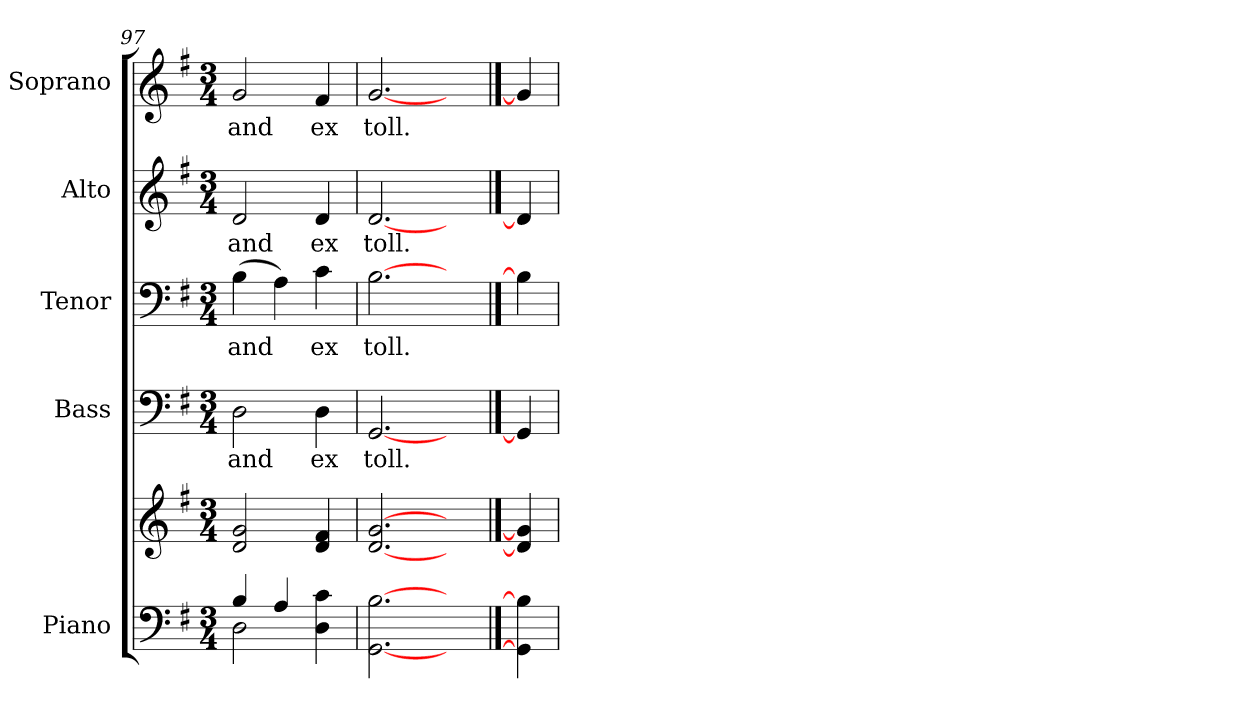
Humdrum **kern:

**kern	**kern	**kern	**text	**kern	**text	**kern	**text	**kern	**text
*part5	*part5	*part4	*part4	*part3	*part3	*part2	*part2	*part1	*part1
*staff6	*staff5	*staff4	*staff4	*staff3	*staff3	*staff2	*staff2	*staff1	*staff1
*I"Piano	*	*I"Bass	*	*I"Tenor	*	*I"Alto	*	*I"Soprano	*
*I'Pno.	*	*I'B.	*	*I'T.	*	*I'A.	*	*I'S.	*
*clefF4	*clefG2	*clefF4	*	*clefF4	*	*clefG2	*	*clefG2	*
*k[f#]	*k[f#]	*k[f#]	*	*k[f#]	*	*k[f#]	*	*k[f#]	*
*G:	*G:	*G:	*	*G:	*	*G:	*	*G:	*
*M3/4	*M3/4	*M3/4	*	*M3/4	*	*M3/4	*	*M3/4	*
=97	=97	=97	=97	=97	=97	=97	=97	=97	=97
*^	*	*	*	*	*	*	*	*	*
!	!	!	!	!LO:LY:b:color=#000000	!	!	!	!	!	!
!	!	!	!	!	!	!LO:LY:b:color=#000000	!	!	!	!
!	!	!	!	!	!	!	!	!LO:LY:b:color=#000000	!	!
!	!	!	!	!	!	!	!	!	!	!LO:LY:b:color=#000000
4Bi/	2Di\	2di/ 2gi	2Di\	and	(4Bi\	and	2di/	and	2gi/	and
4Ai/	.	.	.	.	4Ai\)	.	.	.	.	.
!	!	!	!	!LO:LY:b:color=#000000	!	!	!	!	!	!
!	!	!	!	!	!	!LO:LY:b:color=#000000	!	!	!	!
!	!	!	!	!	!	!	!	!LO:LY:b:color=#000000	!	!
!	!	!	!	!	!	!	!	!	!	!LO:LY:b:color=#000000
4Di\ 4ci	4ryy	4di/ 4f#i	4Di\	ex	4ci\	ex	4di/	ex	4f#i/	ex
*v	*v	*	*	*	*	*	*	*	*	*
=98	=98	=98	=98	=98	=98	=98	=98	=98	=98
*^	*	*	*	*	*	*	*	*	*
!	!	!	!	!LO:LY:b:color=#000000	!	!	!	!	!	!
*v	*v	*	*	*	*	*	*	*	*	*
*^	*	*	*	*	*	*	*	*	*
!	!	!	!	!	!	!LO:LY:b:color=#000000	!	!	!	!
*v	*v	*	*	*	*	*	*	*	*	*
*^	*	*	*	*	*	*	*	*	*
!	!	!	!	!	!	!	!	!LO:LY:b:color=#000000	!	!
*v	*v	*	*	*	*	*	*	*	*	*
*^	*	*	*	*	*	*	*	*	*
!	!	!	!	!	!	!	!	!	!	!LO:LY:b:color=#000000
*v	*v	*	*	*	*	*	*	*	*	*
[2.GGi [2.Bi	[2.di [2.gi	[2.GGi	toll.	[2.Bi	toll.	[2.di	toll.	[2.gi	toll.
4ryy	4ryy	4ryy	.	4ryy	.	4ryy	.	4ryy	.
==99	==99	==99	==99	==99	==99	==99	==99	==99	==99
4GGi] 4Bi]	4di] 4gi]	4GGi]	.	4Bi]	.	4di]	.	4gi]	.
=	=	=	=	=	=	=	=	=	=
*-	*-	*-	*-	*-	*-	*-	*-	*-	*-
